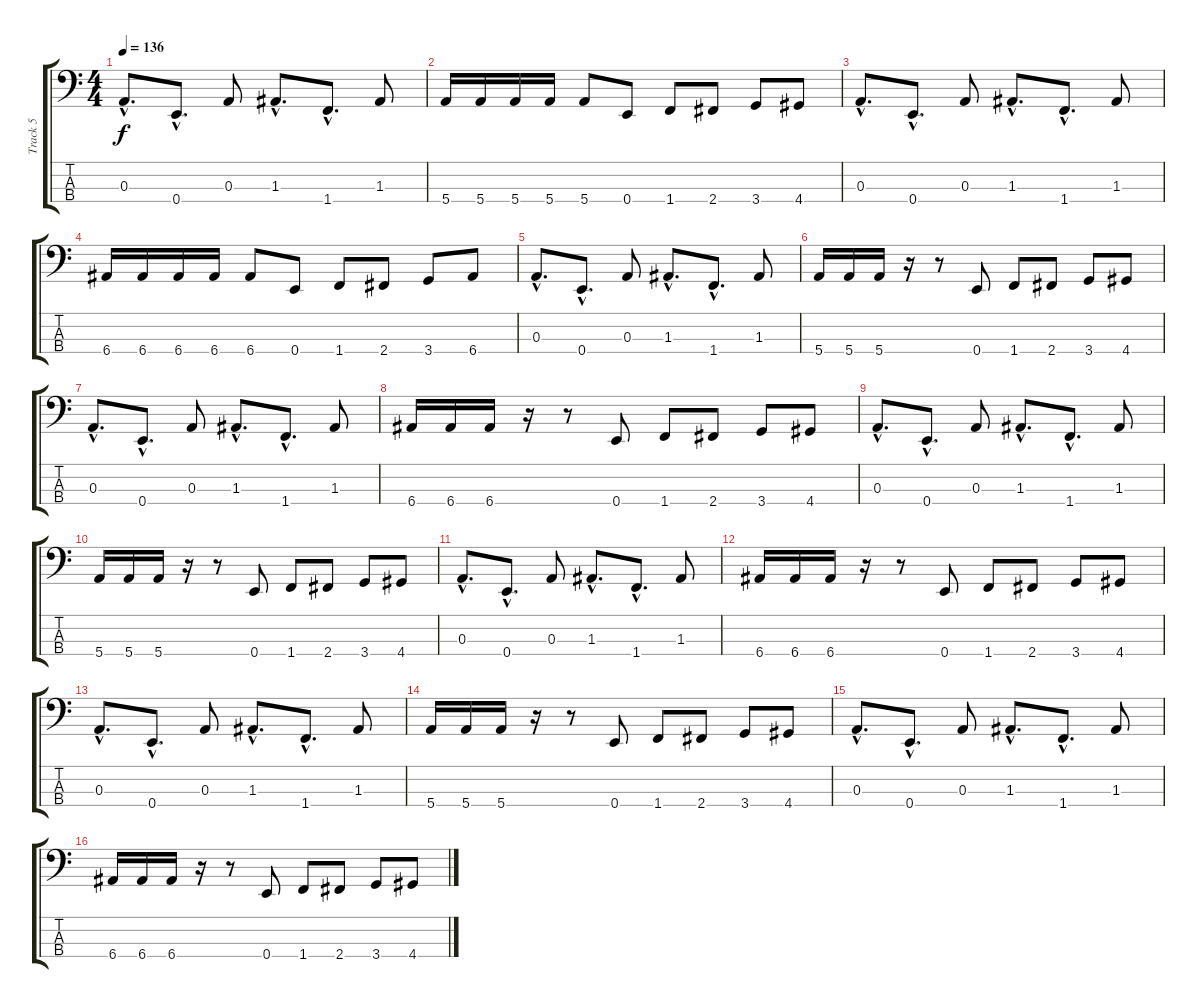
\track ("Track 5" "Track 5") {instrument electricbassfinger}
\staff {score tabs}
\tuning (G2 D2 A1 E1) {hide}
\ts (4 4)
\tempo 136
\clef f4
\ks c
0.3{hac}.8{d dy f} 0.4{hac}.8{d} 0.3.8 1.3{hac}.8{d} 1.4{hac}.8{d} 1.3.8 |
5.4.16 5.4.16 5.4.16 5.4.16 5.4.8 0.4.8 1.4.8 2.4.8 3.4.8 4.4.8 |
0.3{hac}.8{d} 0.4{hac}.8{d} 0.3.8 1.3{hac}.8{d} 1.4{hac}.8{d} 1.3.8 |
6.4.16 6.4.16 6.4.16 6.4.16 6.4.8 0.4.8 1.4.8 2.4.8 3.4.8 6.4.8 |
0.3{hac}.8{d instrument synthbrass1} 0.4{hac}.8{d} 0.3.8 1.3{hac}.8{d} 1.4{hac}.8{d} 1.3.8 |
5.4.16 5.4.16 5.4.16 r.16 r.8 0.4.8 1.4.8 2.4.8 3.4.8 4.4.8 |
0.3{hac}.8{d} 0.4{hac}.8{d} 0.3.8 1.3{hac}.8{d} 1.4{hac}.8{d} 1.3.8 |
6.4.16 6.4.16 6.4.16 r.16 r.8 0.4.8 1.4.8 2.4.8 3.4.8 4.4.8 |
0.3{hac}.8{d} 0.4{hac}.8{d} 0.3.8 1.3{hac}.8{d} 1.4{hac}.8{d} 1.3.8 |
5.4.16 5.4.16 5.4.16 r.16 r.8 0.4.8 1.4.8 2.4.8 3.4.8 4.4.8 |
0.3{hac}.8{d} 0.4{hac}.8{d} 0.3.8 1.3{hac}.8{d} 1.4{hac}.8{d} 1.3.8 |
6.4.16 6.4.16 6.4.16 r.16 r.8 0.4.8 1.4.8 2.4.8 3.4.8 4.4.8 |
0.3{hac}.8{d} 0.4{hac}.8{d} 0.3.8 1.3{hac}.8{d} 1.4{hac}.8{d} 1.3.8 |
5.4.16 5.4.16 5.4.16 r.16 r.8 0.4.8 1.4.8 2.4.8 3.4.8 4.4.8 |
0.3{hac}.8{d} 0.4{hac}.8{d} 0.3.8 1.3{hac}.8{d} 1.4{hac}.8{d} 1.3.8 |
6.4.16 6.4.16 6.4.16 r.16 r.8 0.4.8 1.4.8 2.4.8 3.4.8 4.4.8
